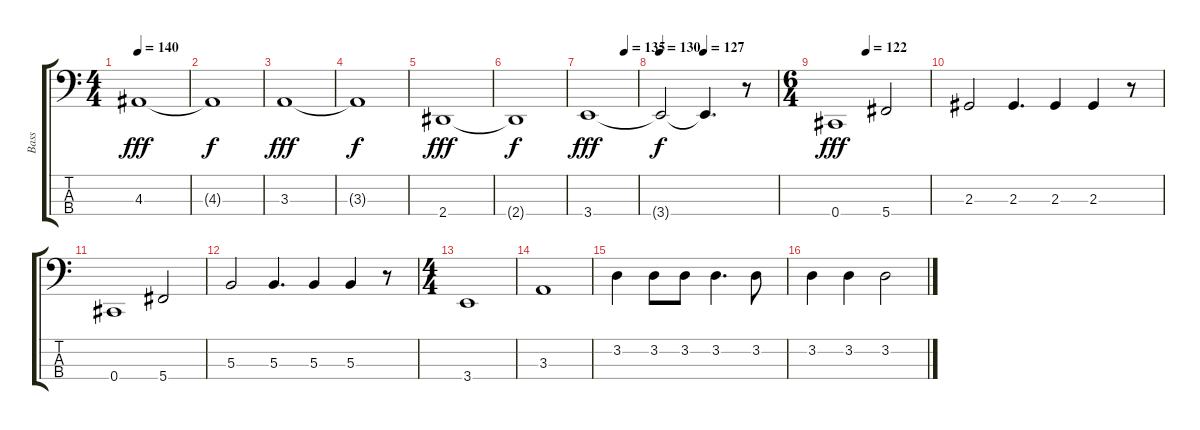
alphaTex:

\track ("Bass" "Bass") {instrument electricbasspick}
\staff {score tabs}
\tuning (E2 B1 Gb1 Db1) {hide}
\ts (4 4)
\tempo 140
\clef f4
\ks c
4.3.1{dy fff} |
4.3{t}.1{dy f} |
3.3.1{dy fff} |
3.3{t}.1{dy f} |
2.4.1{dy fff} |
2.4{t}.1{dy f} |
\tempo (135 0.75)
3.4.1{dy fff} |
\tempo 130
\tempo (127 0.375)
3.4{t}.2{dy f} 3.4{t}.4{d} r.8 |
\ts (6 4)
\tempo (122 0.3333333333333333)
0.4.1{dy fff} 5.4.2 |
2.3.2 2.3.4{d} 2.3.4 2.3.4 r.8 |
0.4.1 5.4.2 |
5.3.2 5.3.4{d} 5.3.4 5.3.4 r.8 |
\ts (4 4)
3.4.1 |
3.3.1 |
3.2.4 3.2.8 3.2.8 3.2.4{d} 3.2.8 |
3.2.4 3.2.4 3.2.2
